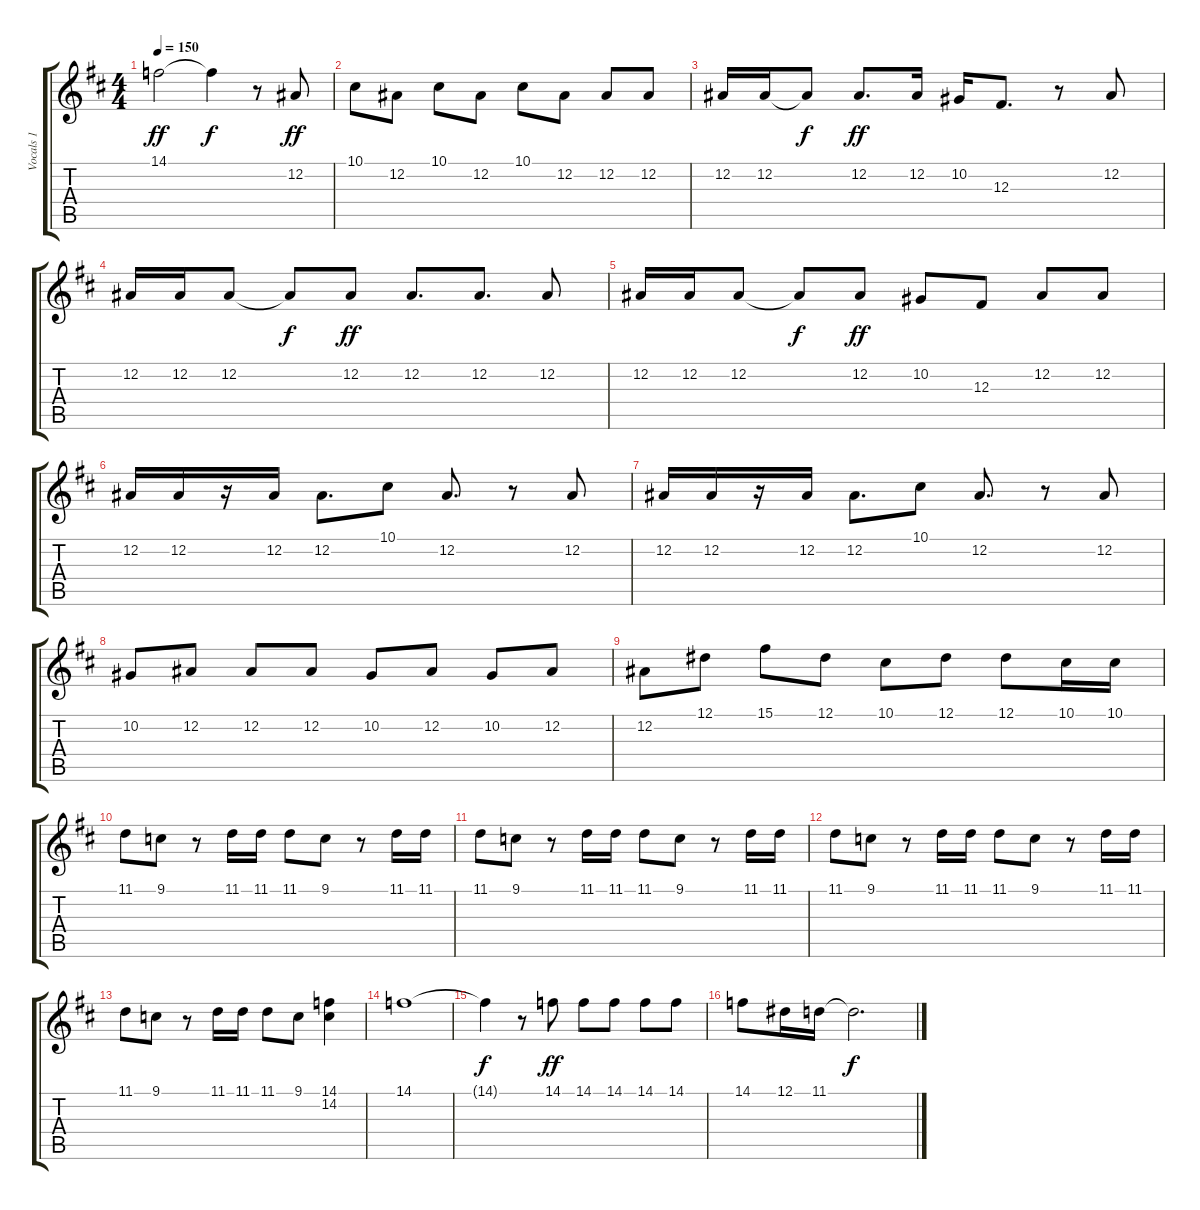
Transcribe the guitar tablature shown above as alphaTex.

\track ("Vocals 1" "Vocals 1") {instrument lead6voice}
\staff {score tabs}
\tuning (Eb4 Bb3 Gb3 Db3 Ab2 Eb2) {hide}
\ts (4 4)
\tempo 150
\clef g2
\ks d
14.1.2{dy ff} 14.1{t}.4{dy f} r.8 12.2.8{dy ff} |
10.1.8 12.2.8 10.1.8 12.2.8 10.1.8 12.2.8 12.2.8 12.2.8 |
12.2.16 12.2.16 12.2{t}.8{dy f} 12.2.8{d dy ff} 12.2.16 10.2.16 12.3.8{d} r.8 12.2.8 |
12.2.16 12.2.16 12.2.8 12.2{t}.8{dy f} 12.2.8{dy ff} 12.2.8{d} 12.2.8{d} 12.2.8 |
12.2.16 12.2.16 12.2.8 12.2{t}.8{dy f} 12.2.8{dy ff} 10.2.8 12.3.8 12.2.8 12.2.8 |
12.2.16 12.2.16 r.16 12.2.16 12.2.8{d} 10.1.8 12.2.8{d} r.8 12.2.8 |
12.2.16 12.2.16 r.16 12.2.16 12.2.8{d} 10.1.8 12.2.8{d} r.8 12.2.8 |
10.2.8 12.2.8 12.2.8 12.2.8 10.2.8 12.2.8 10.2.8 12.2.8 |
12.2.8 12.1.8 15.1.8 12.1.8 10.1.8 12.1.8 12.1.8 10.1.16 10.1.16 |
11.1.8 9.1.8 r.8 11.1.16 11.1.16 11.1.8 9.1.8 r.8 11.1.16 11.1.16 |
11.1.8 9.1.8 r.8 11.1.16 11.1.16 11.1.8 9.1.8 r.8 11.1.16 11.1.16 |
11.1.8 9.1.8 r.8 11.1.16 11.1.16 11.1.8 9.1.8 r.8 11.1.16 11.1.16 |
11.1.8 9.1.8 r.8 11.1.16 11.1.16 11.1.8 9.1.8 (14.1 14.2).4 |
14.1.1 |
14.1{t}.4{dy f} r.8 14.1.8{dy ff} 14.1.8 14.1.8 14.1.8 14.1.8 |
14.1.8 12.1.16 11.1.16 11.1{t}.2{d dy f}
